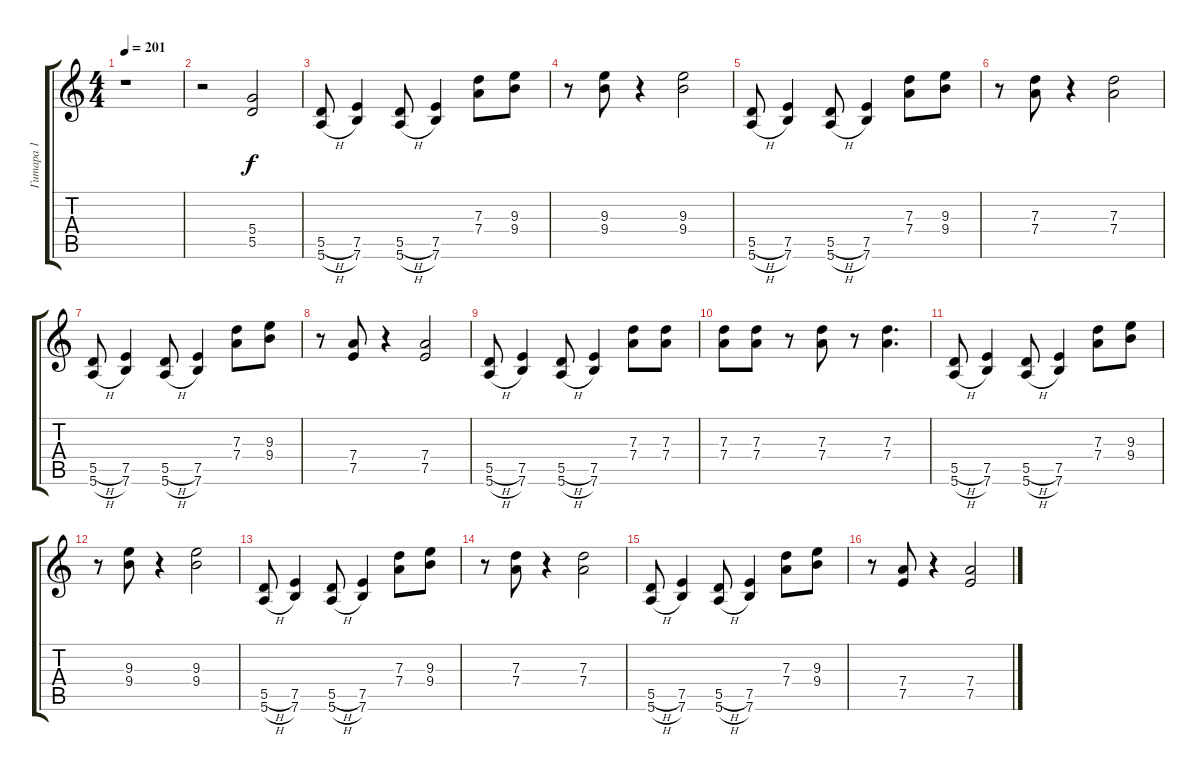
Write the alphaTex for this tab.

\track ("Гитара 1" "Гитара 1") {instrument overdrivenguitar}
\staff {score tabs}
\tuning (E4 B3 G3 D3 A2 E2) {hide}
\ts (4 4)
\tempo 201
\clef g2
\ks c
r.1{dy f} |
r.2 (5.4 5.5).2 |
(5.5{h} 5.6{h}).8 (7.5 7.6).4 (5.5{h} 5.6{h}).8 (7.5 7.6).4 (7.3 7.4).8 (9.3 9.4).8 |
r.8 (9.3 9.4).8 r.4 (9.3 9.4).2 |
(5.5{h} 5.6{h}).8 (7.5 7.6).4 (5.5{h} 5.6{h}).8 (7.5 7.6).4 (7.3 7.4).8 (9.3 9.4).8 |
r.8 (7.3 7.4).8 r.4 (7.3 7.4).2 |
(5.5{h} 5.6{h}).8 (7.5 7.6).4 (5.5{h} 5.6{h}).8 (7.5 7.6).4 (7.3 7.4).8 (9.3 9.4).8 |
r.8 (7.4 7.5).8 r.4 (7.4 7.5).2 |
(5.5{h} 5.6{h}).8 (7.5 7.6).4 (5.5{h} 5.6{h}).8 (7.5 7.6).4 (7.3 7.4).8 (7.3 7.4).8 |
(7.3 7.4).8 (7.3 7.4).8 r.8 (7.3 7.4).8 r.8 (7.3 7.4).4{d} |
(5.5{h} 5.6{h}).8 (7.5 7.6).4 (5.5{h} 5.6{h}).8 (7.5 7.6).4 (7.3 7.4).8 (9.3 9.4).8 |
r.8 (9.3 9.4).8 r.4 (9.3 9.4).2 |
(5.5{h} 5.6{h}).8 (7.5 7.6).4 (5.5{h} 5.6{h}).8 (7.5 7.6).4 (7.3 7.4).8 (9.3 9.4).8 |
r.8 (7.3 7.4).8 r.4 (7.3 7.4).2 |
(5.5{h} 5.6{h}).8 (7.5 7.6).4 (5.5{h} 5.6{h}).8 (7.5 7.6).4 (7.3 7.4).8 (9.3 9.4).8 |
r.8 (7.4 7.5).8 r.4 (7.4 7.5).2
